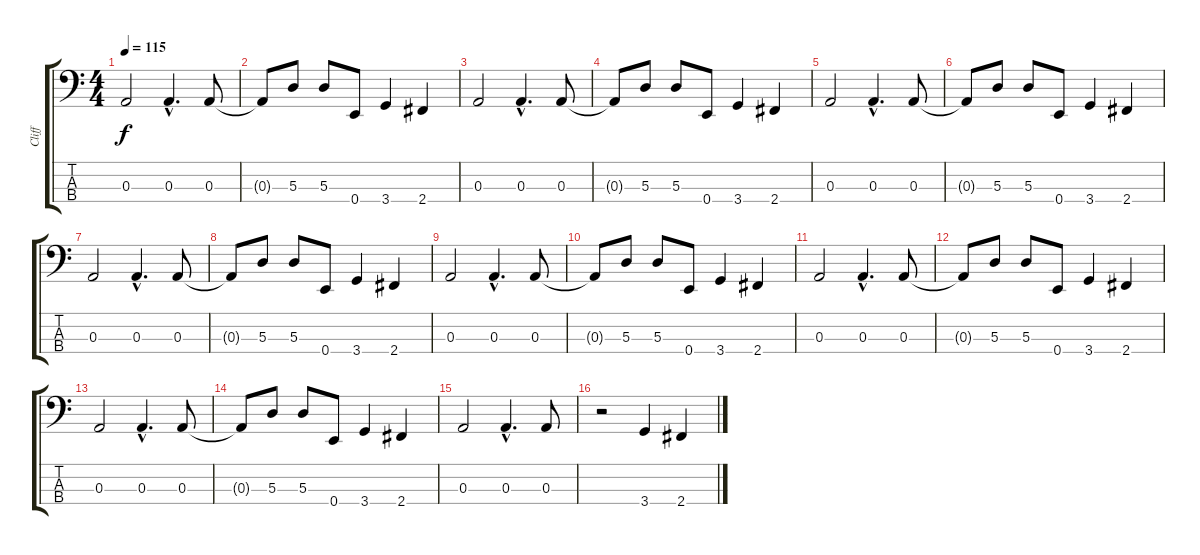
\track ("Cliff" "Cliff") {instrument electricbasspick}
\staff {score tabs}
\tuning (G2 D2 A1 E1) {hide}
\ts (4 4)
\tempo 115
\clef f4
\ks c
0.3.2{dy f} 0.3{hac}.4{d} 0.3.8 |
0.3{t}.8 5.3.8 5.3.8 0.4.8 3.4.4 2.4.4 |
0.3.2 0.3{hac}.4{d} 0.3.8 |
0.3{t}.8 5.3.8 5.3.8 0.4.8 3.4.4 2.4.4 |
0.3.2 0.3{hac}.4{d} 0.3.8 |
0.3{t}.8 5.3.8 5.3.8 0.4.8 3.4.4 2.4.4 |
0.3.2 0.3{hac}.4{d} 0.3.8 |
0.3{t}.8 5.3.8 5.3.8 0.4.8 3.4.4 2.4.4 |
0.3.2 0.3{hac}.4{d} 0.3.8 |
0.3{t}.8 5.3.8 5.3.8 0.4.8 3.4.4 2.4.4 |
0.3.2 0.3{hac}.4{d} 0.3.8 |
0.3{t}.8 5.3.8 5.3.8 0.4.8 3.4.4 2.4.4 |
0.3.2 0.3{hac}.4{d} 0.3.8 |
0.3{t}.8 5.3.8 5.3.8 0.4.8 3.4.4 2.4.4 |
0.3.2 0.3{hac}.4{d} 0.3.8 |
r.2 3.4.4 2.4.4
